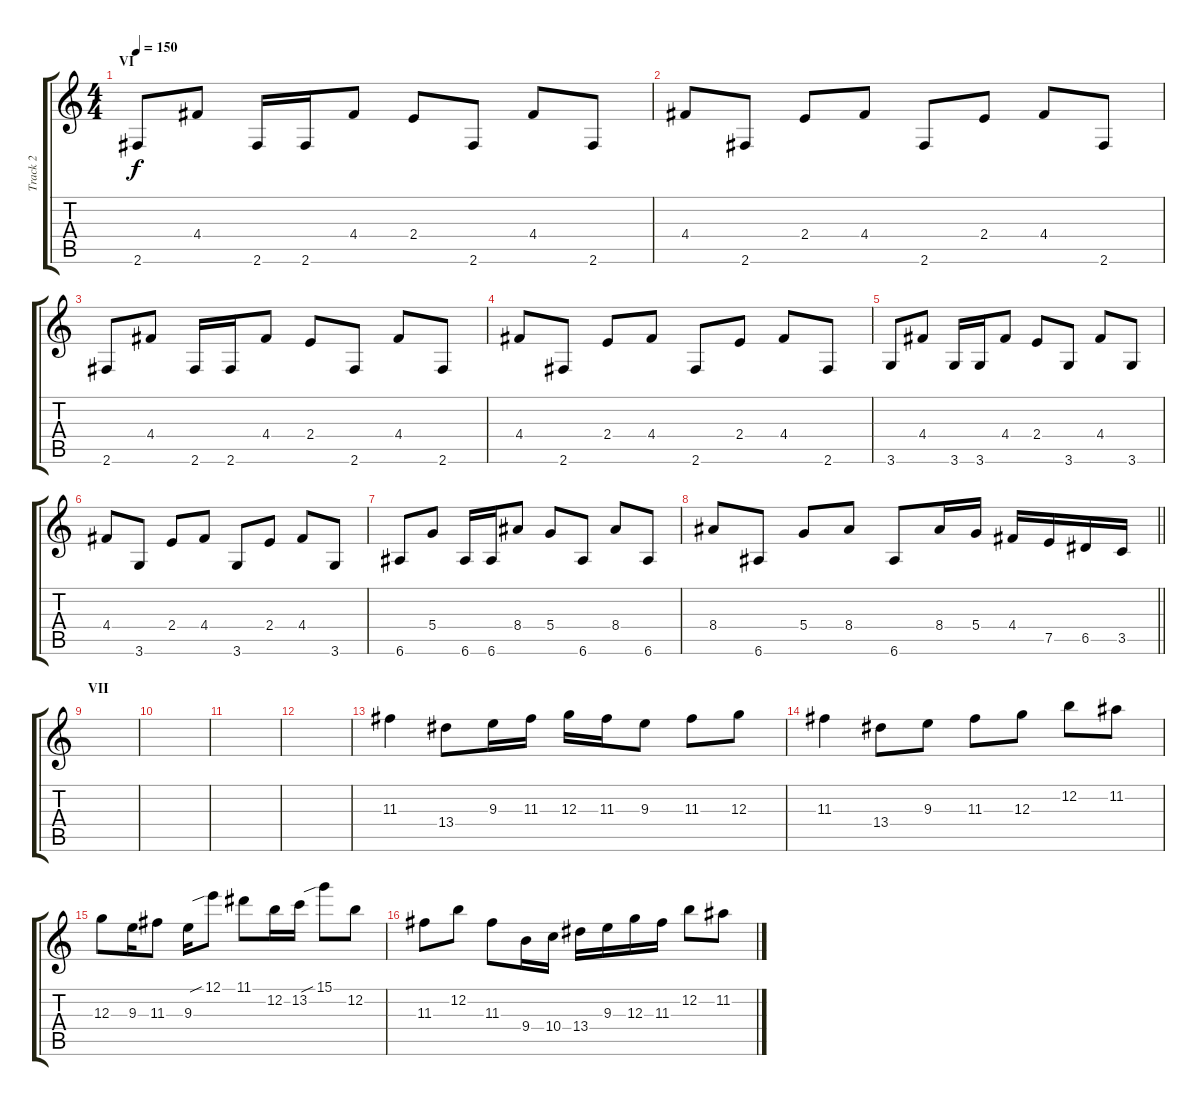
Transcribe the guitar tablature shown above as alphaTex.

\track ("Track 2" "Track 2") {instrument distortionguitar}
\staff {score tabs}
\tuning (E4 B3 G3 D3 A2 E2) {hide}
\ts (4 4)
\section ("" "VI")
\tempo 150
\clef g2
\ks c
2.6.8{dy f} 4.4.8 2.6.16 2.6.16 4.4.8 2.4.8 2.6.8 4.4.8 2.6.8 |
4.4.8 2.6.8 2.4.8 4.4.8 2.6.8 2.4.8 4.4.8 2.6.8 |
2.6.8 4.4.8 2.6.16 2.6.16 4.4.8 2.4.8 2.6.8 4.4.8 2.6.8 |
4.4.8 2.6.8 2.4.8 4.4.8 2.6.8 2.4.8 4.4.8 2.6.8 |
3.6.8 4.4.8 3.6.16 3.6.16 4.4.8 2.4.8 3.6.8 4.4.8 3.6.8 |
4.4.8 3.6.8 2.4.8 4.4.8 3.6.8 2.4.8 4.4.8 3.6.8 |
6.6.8 5.4.8 6.6.16 6.6.16 8.4.8 5.4.8 6.6.8 8.4.8 6.6.8 |
\barLineRight lightlight
8.4.8 6.6.8 5.4.8 8.4.8 6.6.8 8.4.16 5.4.16 4.4.16 7.5.16 6.5.16 3.5.16 |
\section ("" "VII")
|
|
|
|
11.3.4 13.4.8 9.3.16 11.3.16 12.3.16 11.3.16 9.3.8 11.3.8 12.3.8 |
11.3.4 13.4.8 9.3.8 11.3.8 12.3.8 12.2.8 11.2.8 |
12.3.8 9.3.16 11.3.8 9.3.16 12.1{sib}.8 11.1.8 12.2.16 13.2.16 15.1{sib}.8 12.2.8 |
11.3.8 12.2.8 11.3.8 9.4.16 10.4.16 13.4.16 9.3.16 12.3.16 11.3.16 12.2.8 11.2.8
